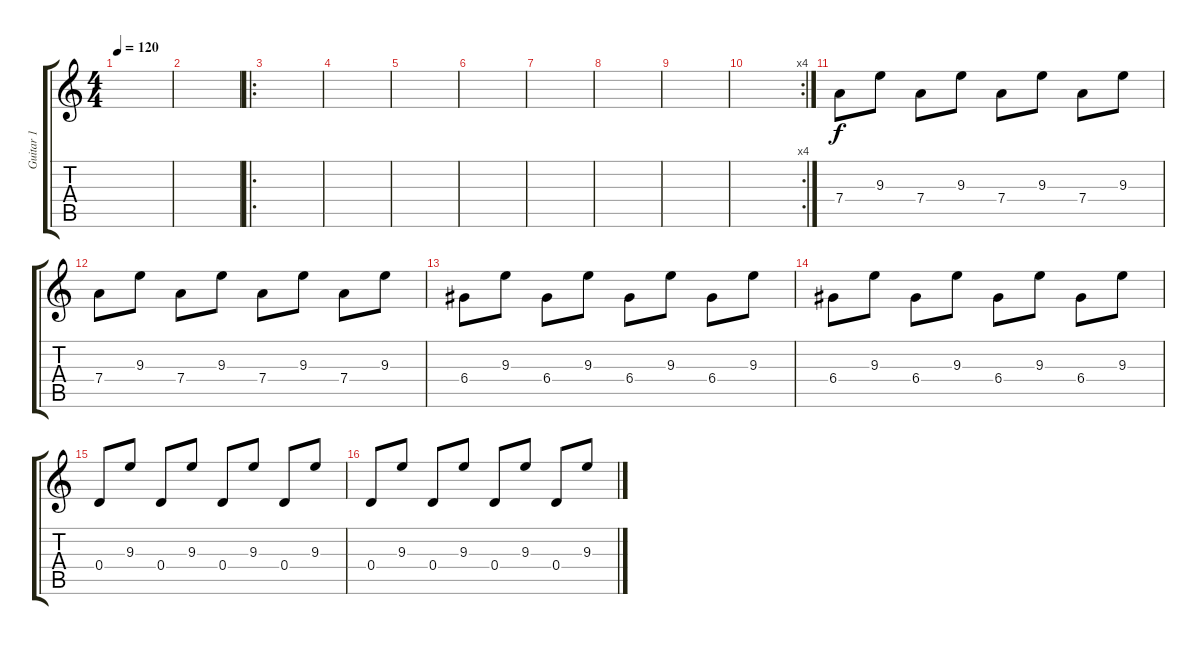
\track ("Guitar 1" "Guitar 1") {instrument electricguitarclean}
\staff {score tabs}
\tuning (E4 B3 G3 D3 A2 E2) {hide}
\ts (4 4)
\tempo 120
\clef g2
\ks c
|
|
\ro
|
|
|
|
|
|
|
\rc 4
|
7.4.8 9.3.8 7.4.8 9.3.8 7.4.8 9.3.8 7.4.8 9.3.8 |
7.4.8 9.3.8 7.4.8 9.3.8 7.4.8 9.3.8 7.4.8 9.3.8 |
6.4.8 9.3.8 6.4.8 9.3.8 6.4.8 9.3.8 6.4.8 9.3.8 |
6.4.8 9.3.8 6.4.8 9.3.8 6.4.8 9.3.8 6.4.8 9.3.8 |
0.4.8 9.3.8 0.4.8 9.3.8 0.4.8 9.3.8 0.4.8 9.3.8 |
0.4.8 9.3.8 0.4.8 9.3.8 0.4.8 9.3.8 0.4.8 9.3.8
